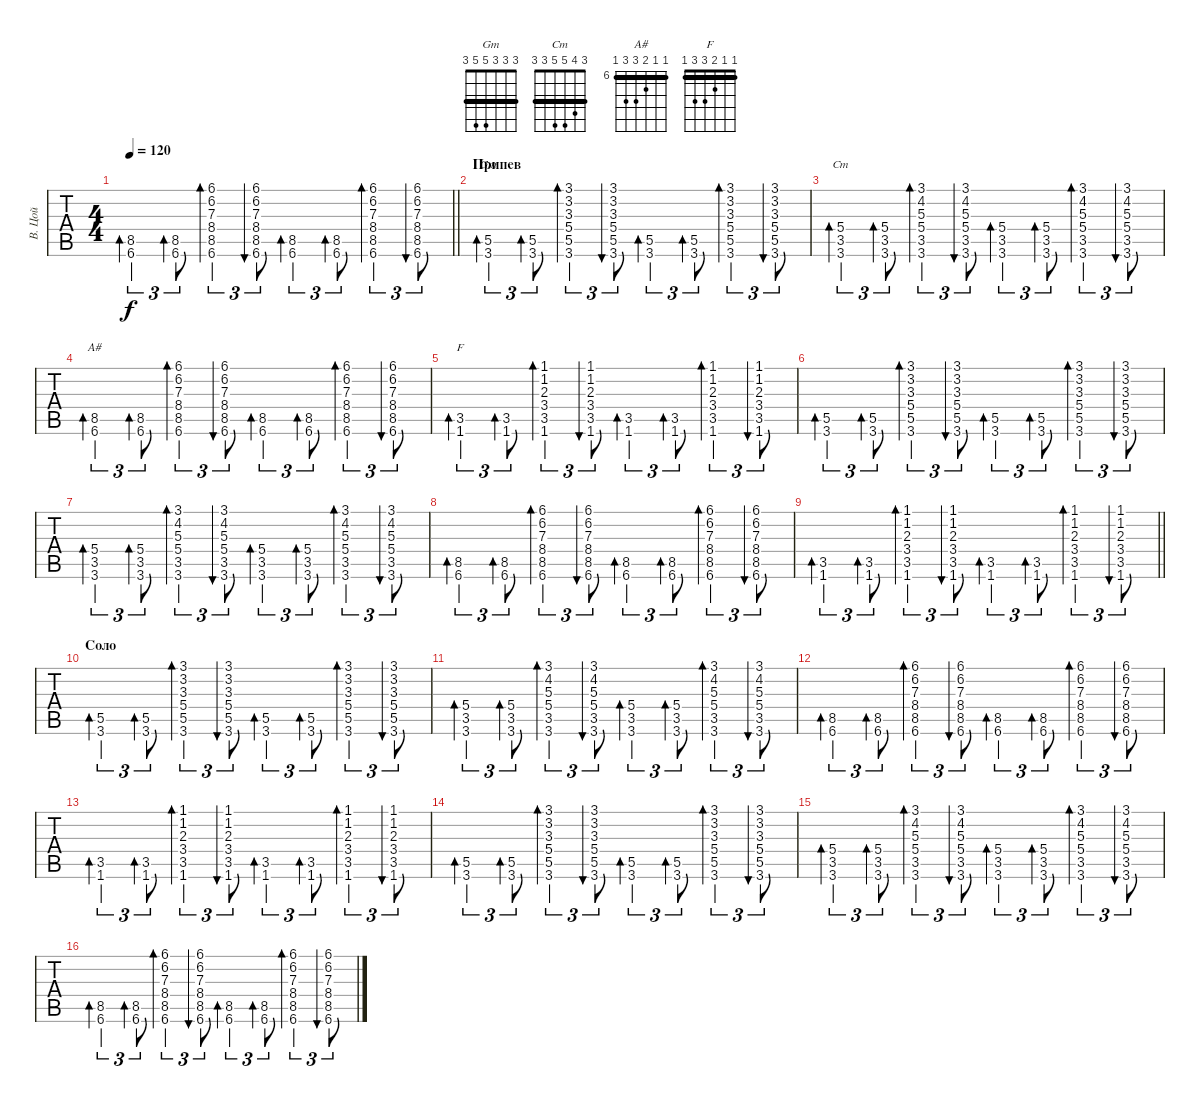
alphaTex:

\track ("В. Цой" "В. Цой") {instrument acousticguitarsteel}
\staff {tabs}
\tuning (E4 B3 G3 D3 A2 E2) {hide}
\chord ("Gm" 3 3 3 5 5 3) {barre 3}
\chord ("Cm" 3 4 5 5 3 3) {barre 3}
\chord ("A#" 6 6 7 8 8 6) {firstfret 6 barre 6}
\chord ("F" 1 1 2 3 3 1) {barre 1}
\ts (4 4)
\tempo 120
\clef g2
\barLineRight lightlight
\ks gminor
(8.5 6.6).4{tu (3 2) bd 30 dy f} (8.5 6.6).8{tu (3 2) bd 30} (6.1 6.2 7.3 8.4 8.5 6.6).4{tu (3 2) bd 30} (6.1 6.2 7.3 8.4 8.5 6.6).8{tu (3 2) bu 30} (8.5 6.6).4{tu (3 2) bd 30} (8.5 6.6).8{tu (3 2) bd 30} (6.1 6.2 7.3 8.4 8.5 6.6).4{tu (3 2) bd 30} (6.1 6.2 7.3 8.4 8.5 6.6).8{tu (3 2) bu 30} |
\section ("" "Припев")
\ks c
(5.5 3.6).4{tu (3 2) bd 30 ch "Gm"} (5.5 3.6).8{tu (3 2) bd 30} (3.1 3.2 3.3 5.4 5.5 3.6).4{tu (3 2) bd 30} (3.1 3.2 3.3 5.4 5.5 3.6).8{tu (3 2) bu 30} (5.5 3.6).4{tu (3 2) bd 30} (5.5 3.6).8{tu (3 2) bd 30} (3.1 3.2 3.3 5.4 5.5 3.6).4{tu (3 2) bd 30} (3.1 3.2 3.3 5.4 5.5 3.6).8{tu (3 2) bu 30} |
(5.4 3.5 3.6).4{tu (3 2) bd 30 ch "Cm"} (5.4 3.5 3.6).8{tu (3 2) bd 30} (3.1 4.2 5.3 5.4 3.5 3.6).4{tu (3 2) bd 30} (3.1 4.2 5.3 5.4 3.5 3.6).8{tu (3 2) bu 30} (5.4 3.5 3.6).4{tu (3 2) bd 30} (5.4 3.5 3.6).8{tu (3 2) bd 30} (3.1 4.2 5.3 5.4 3.5 3.6).4{tu (3 2) bd 30} (3.1 4.2 5.3 5.4 3.5 3.6).8{tu (3 2) bu 30} |
(8.5 6.6).4{tu (3 2) bd 30 ch "A#"} (8.5 6.6).8{tu (3 2) bd 30} (6.1 6.2 7.3 8.4 8.5 6.6).4{tu (3 2) bd 30} (6.1 6.2 7.3 8.4 8.5 6.6).8{tu (3 2) bu 30} (8.5 6.6).4{tu (3 2) bd 30} (8.5 6.6).8{tu (3 2) bd 30} (6.1 6.2 7.3 8.4 8.5 6.6).4{tu (3 2) bd 30} (6.1 6.2 7.3 8.4 8.5 6.6).8{tu (3 2) bu 30} |
(3.5 1.6).4{tu (3 2) bd 30 ch "F"} (3.5 1.6).8{tu (3 2) bd 30} (1.1 1.2 2.3 3.4 3.5 1.6).4{tu (3 2) bd 30} (1.1 1.2 2.3 3.4 3.5 1.6).8{tu (3 2) bu 30} (3.5 1.6).4{tu (3 2) bd 30} (3.5 1.6).8{tu (3 2) bd 30} (1.1 1.2 2.3 3.4 3.5 1.6).4{tu (3 2) bd 30} (1.1 1.2 2.3 3.4 3.5 1.6).8{tu (3 2) bu 30} |
(5.5 3.6).4{tu (3 2) bd 30} (5.5 3.6).8{tu (3 2) bd 30} (3.1 3.2 3.3 5.4 5.5 3.6).4{tu (3 2) bd 30} (3.1 3.2 3.3 5.4 5.5 3.6).8{tu (3 2) bu 30} (5.5 3.6).4{tu (3 2) bd 30} (5.5 3.6).8{tu (3 2) bd 30} (3.1 3.2 3.3 5.4 5.5 3.6).4{tu (3 2) bd 30} (3.1 3.2 3.3 5.4 5.5 3.6).8{tu (3 2) bu 30} |
(5.4 3.5 3.6).4{tu (3 2) bd 30} (5.4 3.5 3.6).8{tu (3 2) bd 30} (3.1 4.2 5.3 5.4 3.5 3.6).4{tu (3 2) bd 30} (3.1 4.2 5.3 5.4 3.5 3.6).8{tu (3 2) bu 30} (5.4 3.5 3.6).4{tu (3 2) bd 30} (5.4 3.5 3.6).8{tu (3 2) bd 30} (3.1 4.2 5.3 5.4 3.5 3.6).4{tu (3 2) bd 30} (3.1 4.2 5.3 5.4 3.5 3.6).8{tu (3 2) bu 30} |
(8.5 6.6).4{tu (3 2) bd 30} (8.5 6.6).8{tu (3 2) bd 30} (6.1 6.2 7.3 8.4 8.5 6.6).4{tu (3 2) bd 30} (6.1 6.2 7.3 8.4 8.5 6.6).8{tu (3 2) bu 30} (8.5 6.6).4{tu (3 2) bd 30} (8.5 6.6).8{tu (3 2) bd 30} (6.1 6.2 7.3 8.4 8.5 6.6).4{tu (3 2) bd 30} (6.1 6.2 7.3 8.4 8.5 6.6).8{tu (3 2) bu 30} |
\barLineRight lightlight
(3.5 1.6).4{tu (3 2) bd 30} (3.5 1.6).8{tu (3 2) bd 30} (1.1 1.2 2.3 3.4 3.5 1.6).4{tu (3 2) bd 30} (1.1 1.2 2.3 3.4 3.5 1.6).8{tu (3 2) bu 30} (3.5 1.6).4{tu (3 2) bd 30} (3.5 1.6).8{tu (3 2) bd 30} (1.1 1.2 2.3 3.4 3.5 1.6).4{tu (3 2) bd 30} (1.1 1.2 2.3 3.4 3.5 1.6).8{tu (3 2) bu 30} |
\section ("" "Соло")
(5.5 3.6).4{tu (3 2) bd 30} (5.5 3.6).8{tu (3 2) bd 30} (3.1 3.2 3.3 5.4 5.5 3.6).4{tu (3 2) bd 30} (3.1 3.2 3.3 5.4 5.5 3.6).8{tu (3 2) bu 30} (5.5 3.6).4{tu (3 2) bd 30} (5.5 3.6).8{tu (3 2) bd 30} (3.1 3.2 3.3 5.4 5.5 3.6).4{tu (3 2) bd 30} (3.1 3.2 3.3 5.4 5.5 3.6).8{tu (3 2) bu 30} |
(5.4 3.5 3.6).4{tu (3 2) bd 30} (5.4 3.5 3.6).8{tu (3 2) bd 30} (3.1 4.2 5.3 5.4 3.5 3.6).4{tu (3 2) bd 30} (3.1 4.2 5.3 5.4 3.5 3.6).8{tu (3 2) bu 30} (5.4 3.5 3.6).4{tu (3 2) bd 30} (5.4 3.5 3.6).8{tu (3 2) bd 30} (3.1 4.2 5.3 5.4 3.5 3.6).4{tu (3 2) bd 30} (3.1 4.2 5.3 5.4 3.5 3.6).8{tu (3 2) bu 30} |
(8.5 6.6).4{tu (3 2) bd 30} (8.5 6.6).8{tu (3 2) bd 30} (6.1 6.2 7.3 8.4 8.5 6.6).4{tu (3 2) bd 30} (6.1 6.2 7.3 8.4 8.5 6.6).8{tu (3 2) bu 30} (8.5 6.6).4{tu (3 2) bd 30} (8.5 6.6).8{tu (3 2) bd 30} (6.1 6.2 7.3 8.4 8.5 6.6).4{tu (3 2) bd 30} (6.1 6.2 7.3 8.4 8.5 6.6).8{tu (3 2) bu 30} |
(3.5 1.6).4{tu (3 2) bd 30} (3.5 1.6).8{tu (3 2) bd 30} (1.1 1.2 2.3 3.4 3.5 1.6).4{tu (3 2) bd 30} (1.1 1.2 2.3 3.4 3.5 1.6).8{tu (3 2) bu 30} (3.5 1.6).4{tu (3 2) bd 30} (3.5 1.6).8{tu (3 2) bd 30} (1.1 1.2 2.3 3.4 3.5 1.6).4{tu (3 2) bd 30} (1.1 1.2 2.3 3.4 3.5 1.6).8{tu (3 2) bu 30} |
(5.5 3.6).4{tu (3 2) bd 30} (5.5 3.6).8{tu (3 2) bd 30} (3.1 3.2 3.3 5.4 5.5 3.6).4{tu (3 2) bd 30} (3.1 3.2 3.3 5.4 5.5 3.6).8{tu (3 2) bu 30} (5.5 3.6).4{tu (3 2) bd 30} (5.5 3.6).8{tu (3 2) bd 30} (3.1 3.2 3.3 5.4 5.5 3.6).4{tu (3 2) bd 30} (3.1 3.2 3.3 5.4 5.5 3.6).8{tu (3 2) bu 30} |
(5.4 3.5 3.6).4{tu (3 2) bd 30} (5.4 3.5 3.6).8{tu (3 2) bd 30} (3.1 4.2 5.3 5.4 3.5 3.6).4{tu (3 2) bd 30} (3.1 4.2 5.3 5.4 3.5 3.6).8{tu (3 2) bu 30} (5.4 3.5 3.6).4{tu (3 2) bd 30} (5.4 3.5 3.6).8{tu (3 2) bd 30} (3.1 4.2 5.3 5.4 3.5 3.6).4{tu (3 2) bd 30} (3.1 4.2 5.3 5.4 3.5 3.6).8{tu (3 2) bu 30} |
(8.5 6.6).4{tu (3 2) bd 30} (8.5 6.6).8{tu (3 2) bd 30} (6.1 6.2 7.3 8.4 8.5 6.6).4{tu (3 2) bd 30} (6.1 6.2 7.3 8.4 8.5 6.6).8{tu (3 2) bu 30} (8.5 6.6).4{tu (3 2) bd 30} (8.5 6.6).8{tu (3 2) bd 30} (6.1 6.2 7.3 8.4 8.5 6.6).4{tu (3 2) bd 30} (6.1 6.2 7.3 8.4 8.5 6.6).8{tu (3 2) bu 30}
